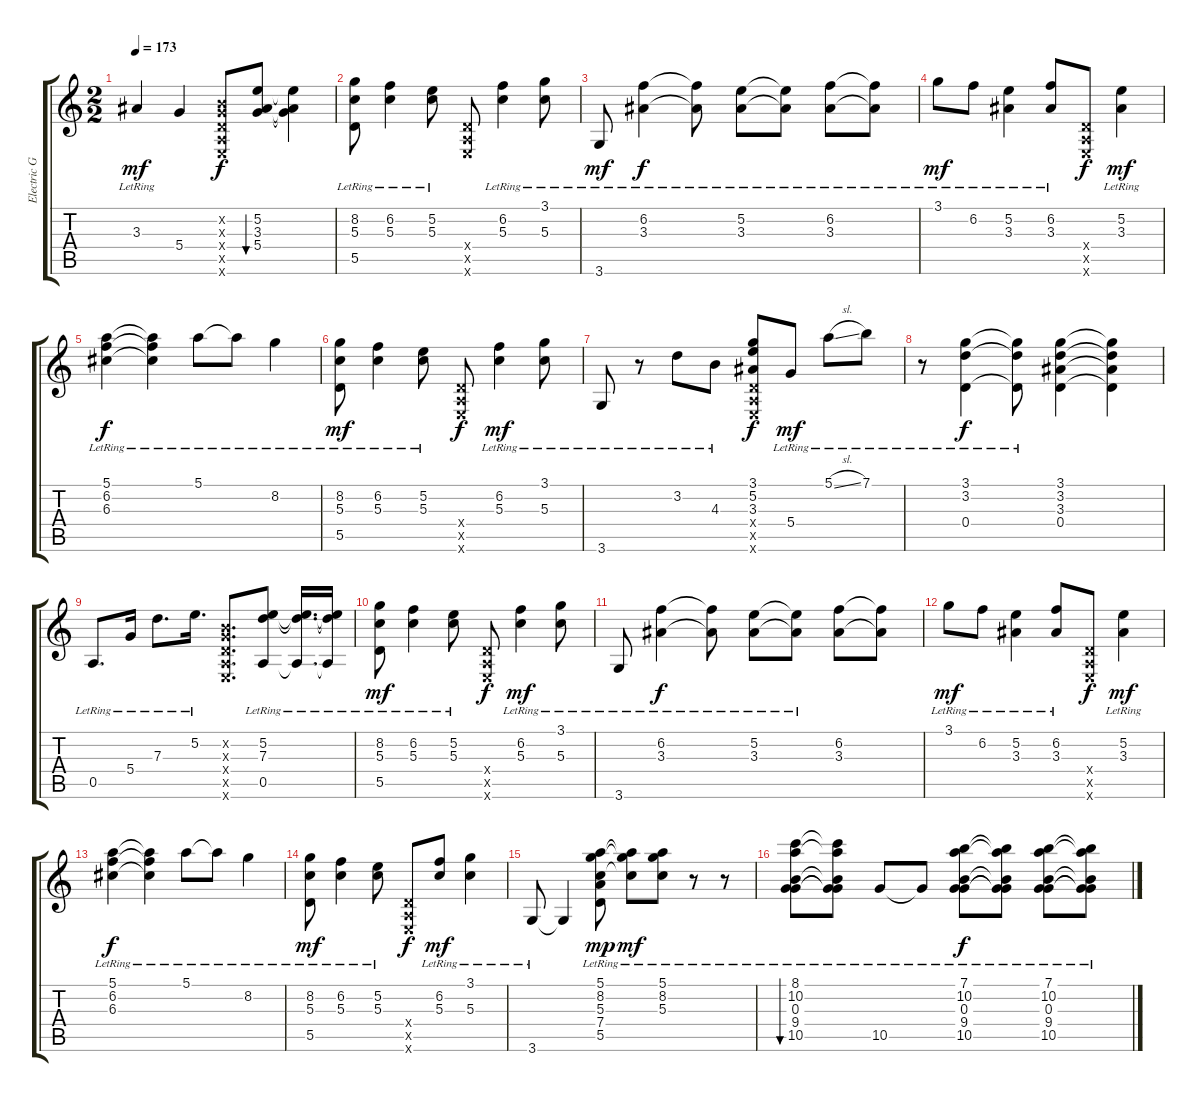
\track ("Electric Guitar" "Electric G") {instrument electricguitarclean}
\staff {score tabs}
\tuning (E4 B3 G3 D3 A2 E2) {hide}
\ts (2 2)
\tempo 173
\clef g2
\ks c
3.3{lr}.4{dy mf} 5.4.4 (0.2{x} 0.3{x} 0.4{x} 0.5{x} 0.6{x}).8{dy f} (5.2 3.3 5.4).8{bu 60} (5.2{t} 3.3{t} 5.4{t}).4 |
(8.2{lr} 5.3{lr} 5.5{lr}).8 (6.2{lr} 5.3{lr}).4 (5.2{lr} 5.3{lr}).8 (0.4{x} 0.5{x} 0.6{x}).8 (6.2{lr} 5.3{lr}).4 (3.1{lr} 5.3{lr}).8 |
3.6{lr}.8{dy mf} (6.2{lr} 3.3{lr}).4{dy f} (6.2{lr t} 3.3{lr t}).8 (5.2{lr} 3.3{lr}).8 (5.2{lr t} 3.3{lr t}).8 (6.2{lr} 3.3{lr}).8 (6.2{lr t} 3.3{lr t}).8 |
3.1{lr}.8{dy mf} 6.2{lr}.8 (5.2{lr} 3.3{lr}).4 (6.2{lr} 3.3{lr}).8 (0.4{x} 0.5{x} 0.6{x}).8{dy f} (5.2 3.3{lr}).4{dy mf} |
(5.1 6.2 6.3{lr}).4{dy f} (5.1{t} 6.2{t} 6.3{lr t}).4 5.1{lr}.8 5.1{lr t}.8 8.2{lr}.4 |
(8.2{lr} 5.3{lr} 5.5{lr}).8{dy mf} (6.2{lr} 5.3{lr}).4 (5.2{lr} 5.3{lr}).8 (0.4{x} 0.5{x} 0.6{x}).8{dy f} (6.2{lr} 5.3{lr}).4{dy mf} (3.1{lr} 5.3{lr}).8 |
3.6{lr}.8 r.8 3.2{lr}.8 4.3{lr}.8 (3.1 5.2 3.3 0.4{x} 0.5{x} 0.6{x}).8{dy f} 5.4{lr}.8{dy mf} 5.1{sl lr}.8 7.1{lr}.8 |
r.8 (3.1{lr} 3.2{lr} 0.4{lr}).4{dy f} (3.1{lr t} 3.2{lr t} 0.4{lr t}).8 (3.1 3.2 3.3 0.4).4 (3.1{t} 3.2{t} 3.3{t} 0.4{t}).4 |
0.5{lr}.8{d} 5.4{lr}.16 7.3{lr}.8{d} 5.2{lr}.16{d} (0.2{x} 0.3{x} 0.4{x} 0.5{x} 0.6{x}).8{d} (5.2{lr} 7.3{lr} 0.5{lr}).8 (5.2{lr t} 7.3{lr t} 0.5{lr t}).16{d} (5.2{lr t} 7.3{lr t} 0.5{lr t}).16 |
(8.2{lr} 5.3{lr} 5.5{lr}).8{dy mf} (6.2{lr} 5.3{lr}).4 (5.2{lr} 5.3{lr}).8 (0.4{x} 0.5{x} 0.6{x}).8{dy f} (6.2{lr} 5.3{lr}).4{dy mf} (3.1{lr} 5.3{lr}).8 |
3.6{lr}.8 (6.2{lr} 3.3{lr}).4{dy f} (6.2{lr t} 3.3{lr t}).8 (5.2{lr} 3.3{lr}).8 (5.2{lr t} 3.3{lr t}).8 (6.2 3.3).8 (6.2{t} 3.3{t}).8 |
3.1{lr}.8{dy mf} 6.2{lr}.8 (5.2{lr} 3.3{lr}).4 (6.2{lr} 3.3{lr}).8 (0.4{x} 0.5{x} 0.6{x}).8{dy f} (5.2{lr} 3.3).4{dy mf} |
(5.1 6.2 6.3{lr}).4{dy f} (5.1{t} 6.2{t} 6.3{lr t}).4 5.1{lr}.8 5.1{lr t}.8 8.2{lr}.4 |
(8.2{lr} 5.3{lr} 5.5{lr}).8{dy mf} (6.2{lr} 5.3{lr}).4 (5.2{lr} 5.3{lr}).8 (0.4{x} 0.5{x} 0.6{x}).8{dy f} (6.2{lr} 5.3{lr}).8{dy mf} (3.1{lr} 5.3{lr}).4 |
3.6{lr}.8 3.6{t}.4 (5.1 8.2{lr} 5.3 7.4 5.5).8{dy mp} (5.1{t} 8.2{lr t} 5.3{t}).8{dy mf} (5.1{lr} 8.2{lr} 5.3{lr}).8 r.8 r.8 |
(8.1{lr} 10.2{lr} 0.3{lr} 9.4{lr} 10.5{lr}).8{bu 240} (8.1{lr t} 10.2{lr t} 0.3{lr t} 9.4{lr t} 10.5{lr t}).8 10.5{lr}.8 10.5{lr t}.8 (7.1{lr} 10.2{lr} 0.3{lr} 9.4{lr} 10.5{lr}).8{dy f} (7.1{lr t} 10.2{lr t} 0.3{lr t} 9.4{lr t} 10.5{lr t}).8 (7.1{lr} 10.2{lr} 0.3{lr} 9.4{lr} 10.5{lr}).8 (7.1{lr t} 10.2{lr t} 0.3{lr t} 9.4{lr t} 10.5{lr t}).8
